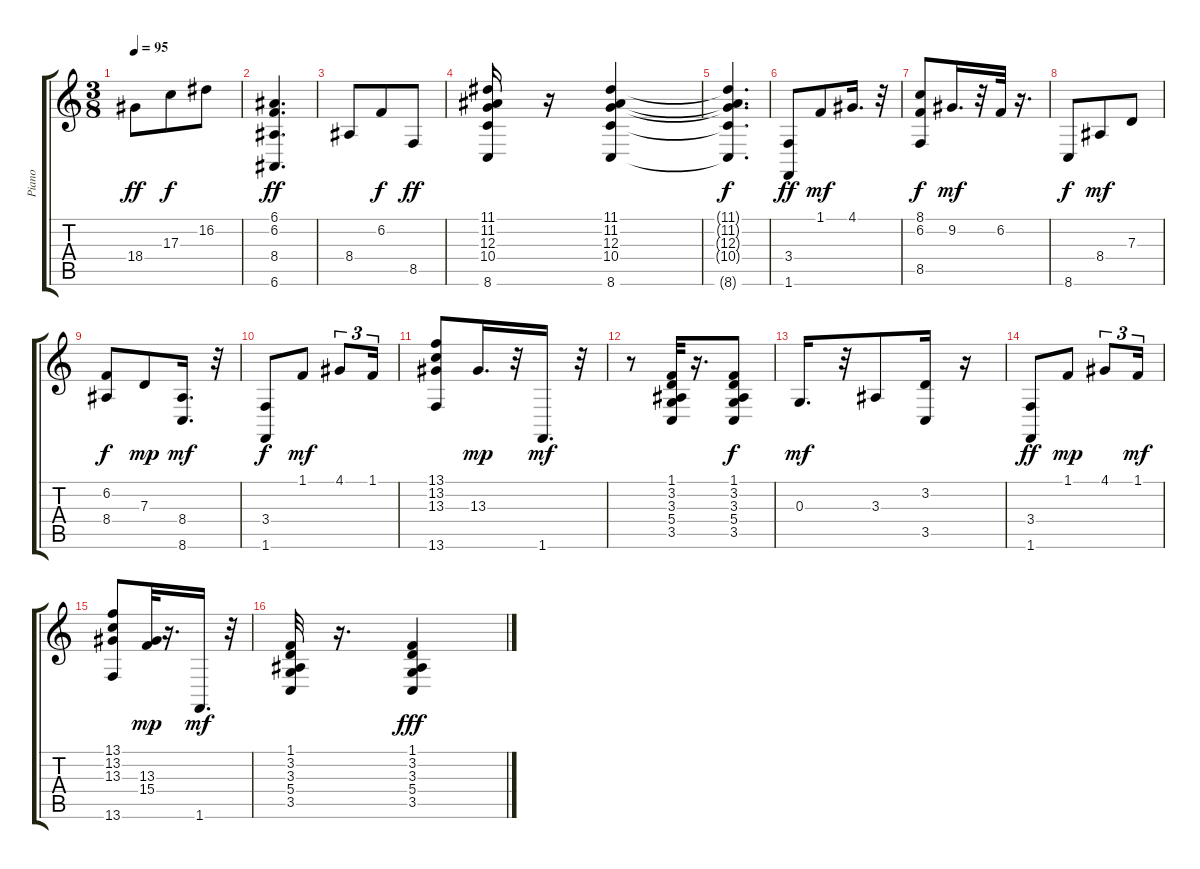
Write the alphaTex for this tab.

\track ("Piano" "Piano") {instrument acousticgrandpiano}
\staff {score tabs}
\tuning (E4 B3 G3 D3 A2 E2) {hide}
\ts (3 8)
\tempo 95
\clef g2
\ks c
18.4.8{dy ff} 17.3.8{dy f} 16.2.8 |
(6.1 6.2 8.4 6.6).4{d dy ff} |
8.4.8 6.2.8{dy f} 8.5.8{dy ff} |
(11.1 11.2 12.3 10.4 8.6).16 r.16 (11.1 11.2 12.3 10.4 8.6).4 |
(11.1{t} 11.2{t} 12.3{t} 10.4{t} 8.6{t}).4{d dy f} |
(3.4 1.6).8{dy ff} 1.1.8{dy mf} 4.1.16{d} r.32 |
(8.1 6.2 8.5).8{dy f} 9.2.16{d dy mf} r.32 6.2.32 r.16{d} |
8.6.8{dy f} 8.4.8{dy mf} 7.3.8 |
(6.2 8.4).8{dy f} 7.3.8{dy mp} (8.4 8.6).16{d dy mf} r.32 |
(3.4 1.6).8{dy f} 1.1.8{dy mf} 4.1.8{tu (3 2)} 1.1.16{tu (3 2)} |
(13.1 13.2 13.3 13.6).8 13.3.16{d dy mp} r.32 1.6.16{d dy mf} r.32 |
r.8 (1.1 3.2 3.3 5.4 3.5).32 r.16{d} (1.1 3.2 3.3 5.4 3.5).8{dy f} |
0.3.16{d dy mf} r.32 3.3.8 (3.2 3.5).16 r.16 |
(3.4 1.6).8{dy ff} 1.1.8{dy mp} 4.1.8{tu (3 2)} 1.1.16{tu (3 2) dy mf} |
(13.1 13.2 13.3 13.6).8 (13.3 15.4).32{dy mp} r.16{d} 1.6.16{d dy mf} r.32 |
(1.1 3.2 3.3 5.4 3.5).32 r.16{d} (1.1 3.2 3.3 5.4 3.5).4{dy fff}
